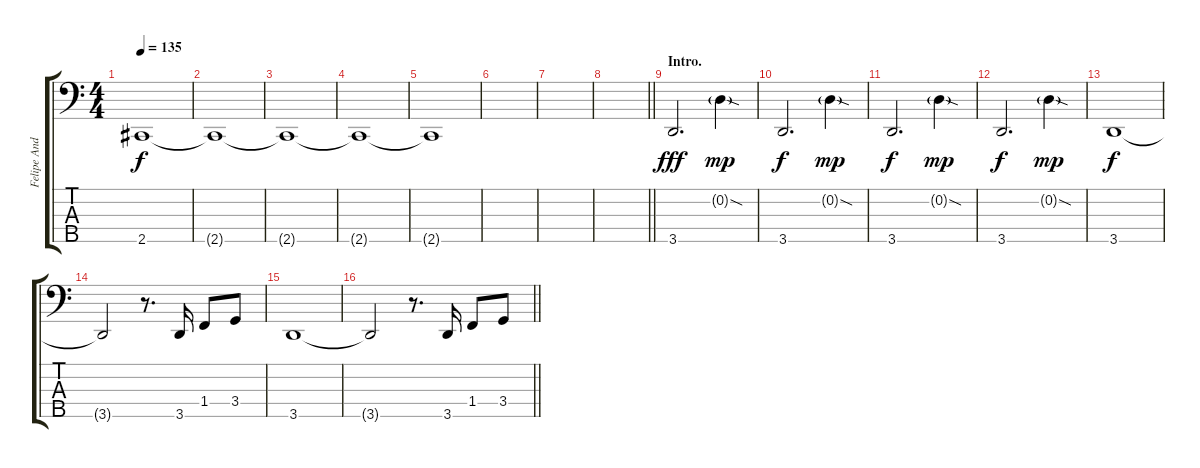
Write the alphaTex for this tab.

\track ("Felipe Andreoli" "Felipe And") {instrument electricbassfinger}
\staff {score tabs}
\tuning (G2 D2 A1 E1 B0) {hide}
\ts (4 4)
\tempo 135
\clef f4
\ks c
2.5{t}.1{dy f} |
2.5{t}.1 |
2.5{t}.1 |
2.5{t}.1 |
2.5{t}.1 |
|
|
\barLineRight lightlight
|
\section ("" "Intro.")
3.5.2{d dy fff instrument electricbassfinger} 0.2{sod g}.4{dy mp} |
3.5.2{d dy f} 0.2{sod g}.4{dy mp} |
3.5.2{d dy f} 0.2{sod g}.4{dy mp} |
3.5.2{d dy f} 0.2{sod g}.4{dy mp} |
3.5.1{dy f} |
3.5{t}.2 r.8{d} 3.5.16 1.4.8 3.4.8 |
3.5.1 |
\barLineRight lightlight
3.5{t}.2 r.8{d} 3.5.16 1.4.8 3.4.8
